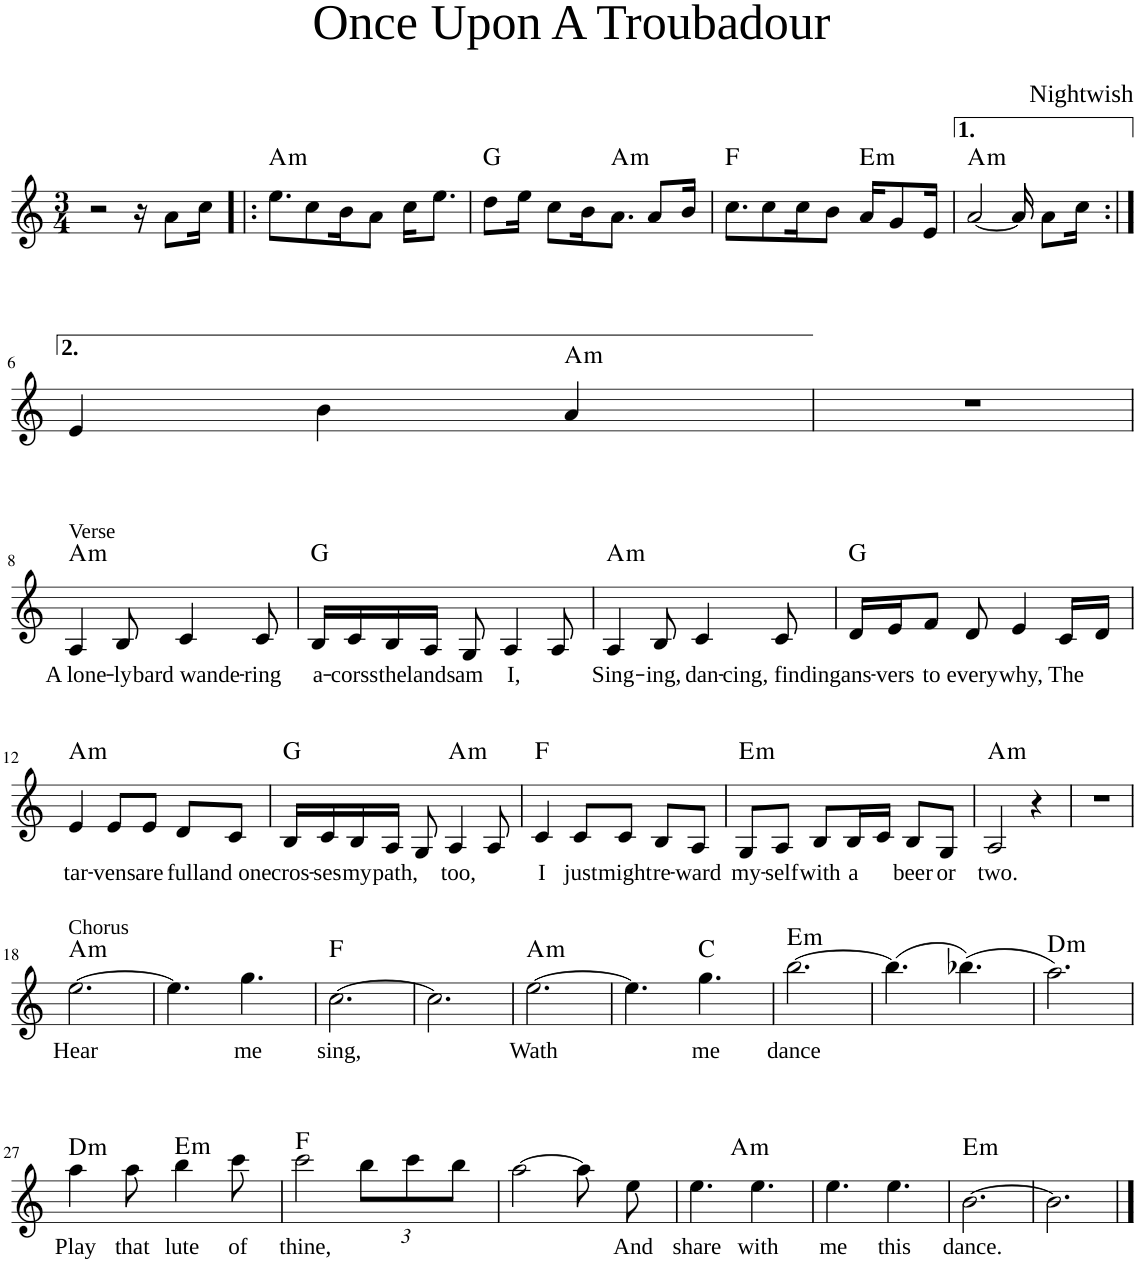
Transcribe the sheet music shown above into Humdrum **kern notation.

**kern	**text	**harte
*part1	*part1	*part1
*staff1	*staff1	*
*I"Voice	*	*
*clefG2	*	*
*k[]	*	*
*M3/4	*	*
=1	=1	=1
2r	.	.
16r	.	.
8a\L	.	.
16cc\Jk	.	.
=2!|:	=2!|:	=2!|:
!	!	!LO:H:kt=m
8.ee\L	.	A:min
8cc\	.	.
16b\K	.	.
8a\J	.	.
16cc\KL	.	.
8.ee\J	.	.
=3	=3	=3
8dd\L	.	G:maj
16ee\Jk	.	.
8cc\L	.	.
16b\K	.	.
!	!	!LO:H:kt=m
8.a\J	.	A:min
8a/L	.	.
16b/Jk	.	.
=4	=4	=4
8.cc\L	.	F:maj
8cc\	.	.
16cc\K	.	.
8b\J	.	.
!	!	!LO:H:kt=m
16a/KL	.	E:min
8g/	.	.
16e/Jk	.	.
=5	=5	=5
!	!	!LO:H:kt=m
[2a/	.	A:min
16a/]	.	.
8a\L	.	.
16cc\Jk	.	.
!!LO:LB:g=z
=6:|!	=6:|!	=6:|!
4e/	.	.
4b\	.	.
!	!	!LO:H:kt=m
4a/	.	A:min
=7	=7	=7
2.r	.	.
!!LO:LB:g=z
=8	=8	=8
!LO:TX:a:t=Verse	!	!
!	!LO:LY:b	!LO:H:kt=m
4A/	A lone-	A:min
!	!LO:LY:b	!
8B/	-ly	.
!	!LO:LY:b	!
4c/	bard wande-	.
!	!LO:LY:b	!
8c/	-ring	.
=9	=9	=9
!	!LO:LY:b	!
16B/LL	a-	G:maj
!	!LO:LY:b	!
16c/	-corss	.
!	!LO:LY:b	!
16B/	the	.
!	!LO:LY:b	!
16A/JJ	lands	.
!	!LO:LY:b	!
8G/	am	.
!	!LO:LY:b	!
4A/	I,	.
8A/	.	.
=10	=10	=10
!	!LO:LY:b	!LO:H:kt=m
4A/	Sing-	A:min
!	!LO:LY:b	!
8B/	-ing,	.
!	!LO:LY:b	!
4c/	dan-	.
!	!LO:LY:b	!
8c/	-cing, finding	.
=11	=11	=11
!	!LO:LY:b	!
16d/LL	ans-	G:maj
!	!LO:LY:b	!
16e/J	-vers	.
!	!LO:LY:b	!
8f/J	to	.
!	!LO:LY:b	!
8d/	every	.
!	!LO:LY:b	!
4e/	why,	.
!	!LO:LY:b	!
16c/LL	The	.
16d/JJ	.	.
!!LO:LB:g=z
=12	=12	=12
!	!LO:LY:b	!LO:H:kt=m
4e/	tar-	A:min
!	!LO:LY:b	!
8e/L	-vens	.
!	!LO:LY:b	!
8e/J	are	.
!	!LO:LY:b	!
8d/L	full	.
!	!LO:LY:b	!
8c/J	and one	.
=13	=13	=13
!	!LO:LY:b	!
16B/LL	cros-	G:maj
!	!LO:LY:b	!
16c/	-ses	.
!	!LO:LY:b	!
16B/	my	.
!	!LO:LY:b	!
16A/JJ	path,	.
8G/	.	.
!	!LO:LY:b	!LO:H:kt=m
4A/	too,	A:min
8A/	.	.
=14	=14	=14
!	!LO:LY:b	!
4c/	I	F:maj
!	!LO:LY:b	!
8c/L	just	.
!	!LO:LY:b	!
8c/J	might	.
!	!LO:LY:b	!
8B/L	re-	.
!	!LO:LY:b	!
8A/J	-ward	.
=15	=15	=15
!	!LO:LY:b	!LO:H:kt=m
8G/L	my-	E:min
!	!LO:LY:b	!
8A/J	-self	.
!	!LO:LY:b	!
8B/L	with	.
!	!LO:LY:b	!
16B/L	a	.
16c/JJ	.	.
!	!LO:LY:b	!
8B/L	beer	.
!	!LO:LY:b	!
8G/J	or	.
=16	=16	=16
!	!LO:LY:b	!LO:H:kt=m
2A/	two.	A:min
4r	.	.
=17	=17	=17
2.r	.	.
!!LO:LB:g=z
=18	=18	=18
!LO:TX:a:t=Chorus	!	!
!	!LO:LY:b	!LO:H:kt=m
[2.ee\	Hear	A:min
=19	=19	=19
4.ee\]	.	.
!	!LO:LY:b	!
4.gg\	me	.
=20	=20	=20
!	!LO:LY:b	!
[2.cc\	sing,	F:maj
=21	=21	=21
2.cc\]	.	.
=22	=22	=22
!	!LO:LY:b	!LO:H:kt=m
[2.ee\	Wath	A:min
=23	=23	=23
4.ee\]	.	.
!	!LO:LY:b	!
4.gg\	me	C:maj
=24	=24	=24
!	!LO:LY:b	!LO:H:kt=m
[2.bb\	dance	E:min
=25	=25	=25
(4.bb\]	.	.
(4.bb-X\)	.	.
=26	=26	=26
!	!	!LO:H:kt=m
2.aa\)	.	D:min
!!LO:LB:g=z
=27	=27	=27
!	!LO:LY:b	!LO:H:kt=m
4aa\	Play	D:min
!	!LO:LY:b	!
8aa\	that	.
!	!LO:LY:b	!LO:H:kt=m
4bb\	lute	E:min
!	!LO:LY:b	!
8ccc\	of	.
=28	=28	=28
!	!LO:LY:b	!
2ccc\	thine,	F:maj
*Xbrackettup	*	*
12bb\L	.	.
12ccc\	.	.
12bb\J	.	.
=29	=29	=29
[2aa\	.	.
8aa\]	.	.
!	!LO:LY:b	!
8ee\	And	.
=30	=30	=30
!	!LO:LY:b	!
*^	*	*
4.ee\	4ryy	share	.
!	!	!	!LO:H:kt=m
.	2ryy	.	A:min
!	!	!LO:LY:b	!
4.ee\	.	with	.
=31	=31	=31	=31
!	!	!LO:LY:b	!
*v	*v	*	*
4.ee\	me	.
!	!LO:LY:b	!
4.ee\	this	.
=32	=32	=32
!	!LO:LY:b	!LO:H:kt=m
[2.b\	dance.	E:min
=33	=33	=33
2.b\]	.	.
==	==	==
*-	*-	*-
